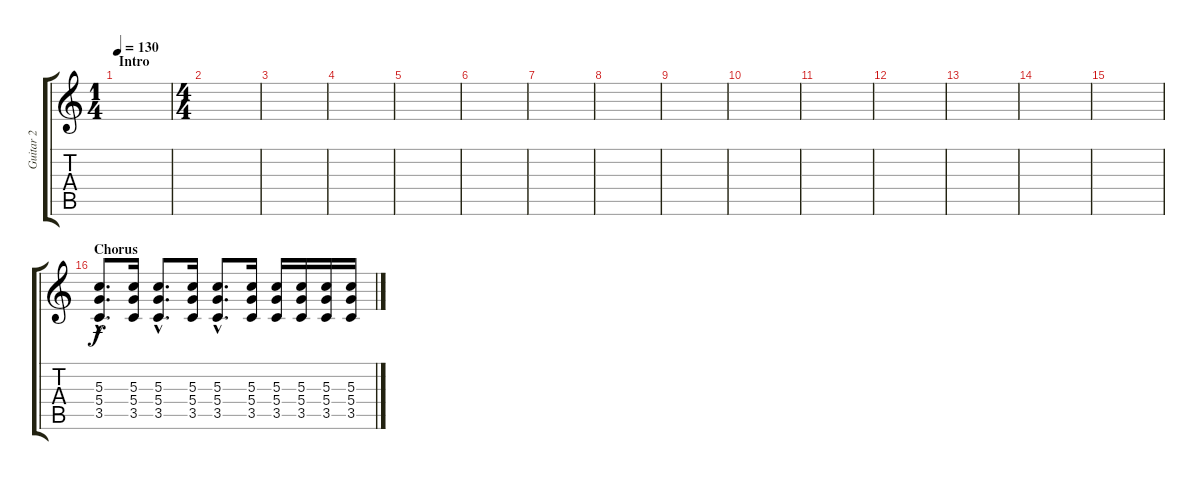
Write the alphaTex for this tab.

\track ("Guitar 2" "Guitar 2") {instrument overdrivenguitar}
\staff {score tabs}
\tuning (E4 B3 G3 D3 A2 E2) {hide}
\ts (1 4)
\section ("" "Intro")
\tempo 130
\clef g2
\ks c
|
\ts (4 4)
|
|
|
|
|
|
|
|
|
|
|
|
|
|
\section ("" "Chorus")
(5.3{hac} 5.4{hac} 3.5{hac}).8{d} (5.3 5.4 3.5).16 (5.3{hac} 5.4{hac} 3.5{hac}).8{d} (5.3 5.4 3.5).16 (5.3{hac} 5.4{hac} 3.5{hac}).8{d} (5.3 5.4 3.5).16 (5.3 5.4 3.5).16 (5.3 5.4 3.5).16 (5.3 5.4 3.5).16 (5.3 5.4 3.5).16
